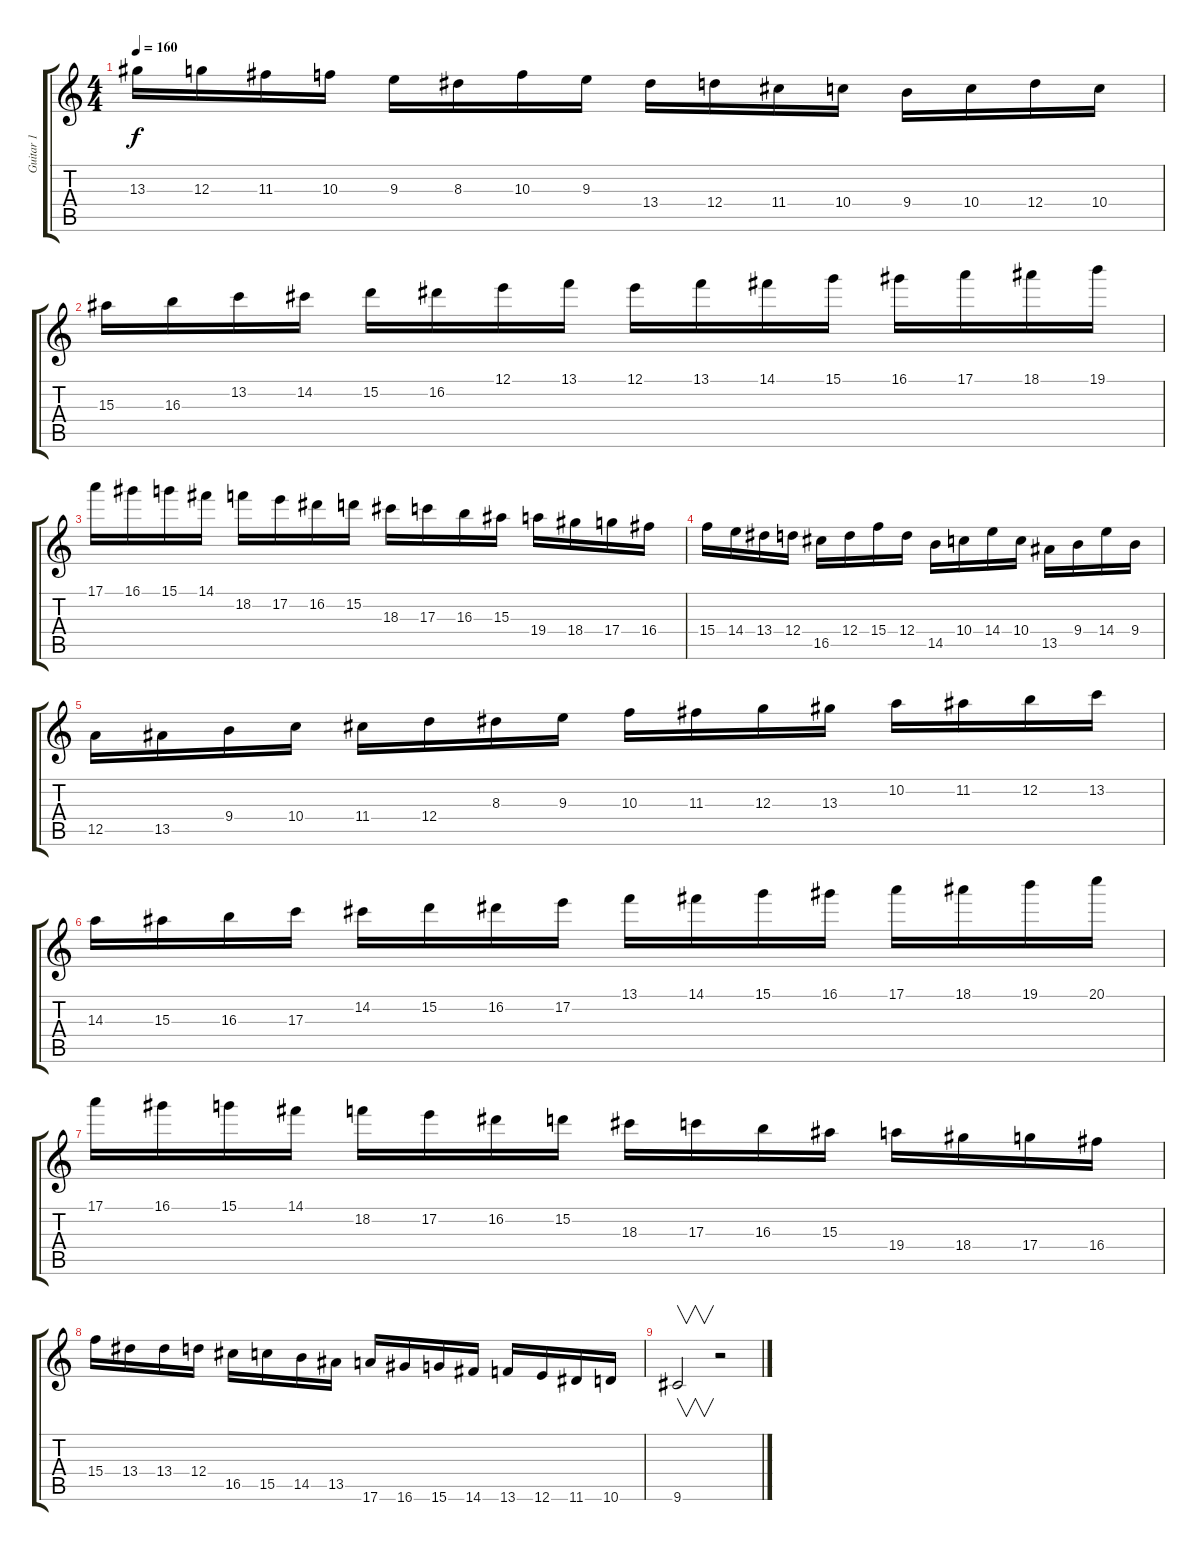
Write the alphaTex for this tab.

\track ("Guitar 1" "Guitar 1") {instrument overdrivenguitar}
\staff {score tabs}
\tuning (E4 B3 G3 D3 A2 E2) {hide}
\ts (4 4)
\tempo 160
\clef g2
\ks c
13.3.16{dy f} 12.3.16 11.3.16 10.3.16 9.3.16 8.3.16 10.3.16 9.3.16 13.4.16 12.4.16 11.4.16 10.4.16 9.4.16 10.4.16 12.4.16 10.4.16 |
15.3.16 16.3.16 13.2.16 14.2.16 15.2.16 16.2.16 12.1.16 13.1.16 12.1.16 13.1.16 14.1.16 15.1.16 16.1.16 17.1.16 18.1.16 19.1.16 |
17.1.16 16.1.16 15.1.16 14.1.16 18.2.16 17.2.16 16.2.16 15.2.16 18.3.16 17.3.16 16.3.16 15.3.16 19.4.16 18.4.16 17.4.16 16.4.16 |
15.4.16 14.4.16 13.4.16 12.4.16 16.5.16 12.4.16 15.4.16 12.4.16 14.5.16 10.4.16 14.4.16 10.4.16 13.5.16 9.4.16 14.4.16 9.4.16 |
12.5.16 13.5.16 9.4.16 10.4.16 11.4.16 12.4.16 8.3.16 9.3.16 10.3.16 11.3.16 12.3.16 13.3.16 10.2.16 11.2.16 12.2.16 13.2.16 |
14.3.16 15.3.16 16.3.16 17.3.16 14.2.16 15.2.16 16.2.16 17.2.16 13.1.16 14.1.16 15.1.16 16.1.16 17.1.16 18.1.16 19.1.16 20.1.16 |
17.1.16 16.1.16 15.1.16 14.1.16 18.2.16 17.2.16 16.2.16 15.2.16 18.3.16 17.3.16 16.3.16 15.3.16 19.4.16 18.4.16 17.4.16 16.4.16 |
15.4.16 13.4.16 13.4.16 12.4.16 16.5.16 15.5.16 14.5.16 13.5.16 17.6.16 16.6.16 15.6.16 14.6.16 13.6.16 12.6.16 11.6.16 10.6.16 |
9.6.2{v} r.2
